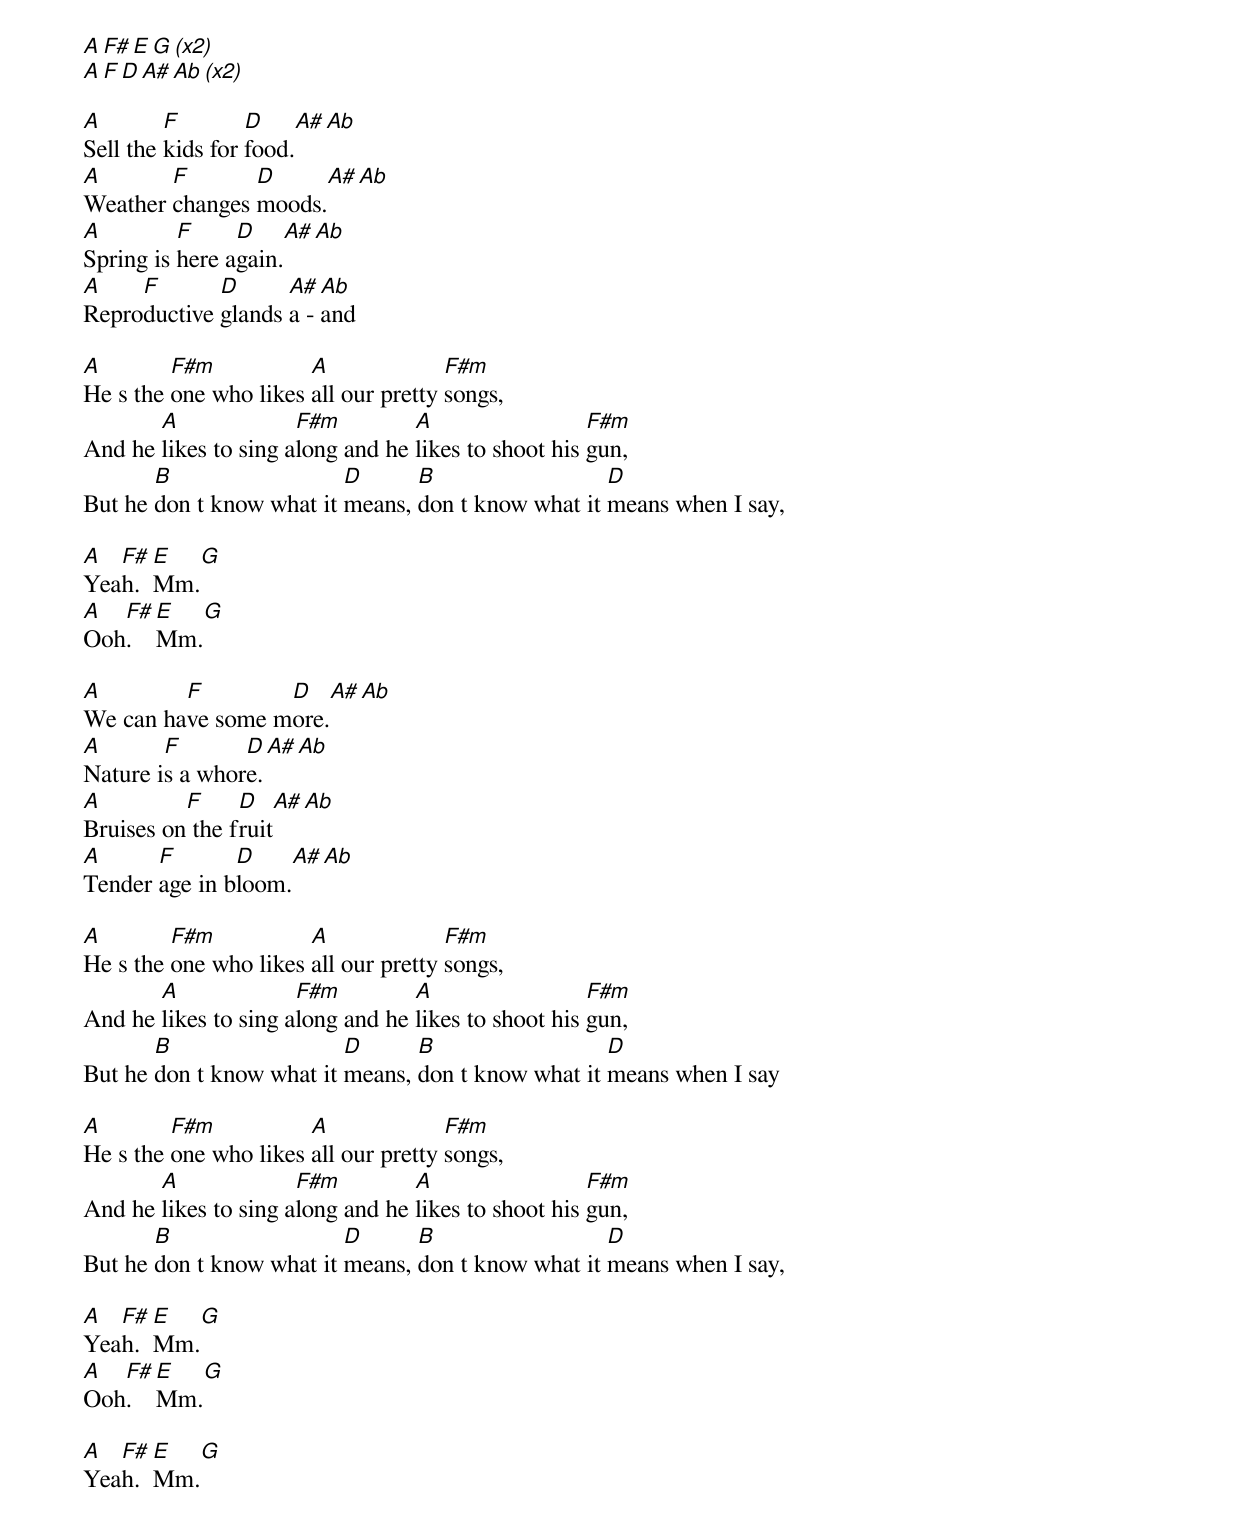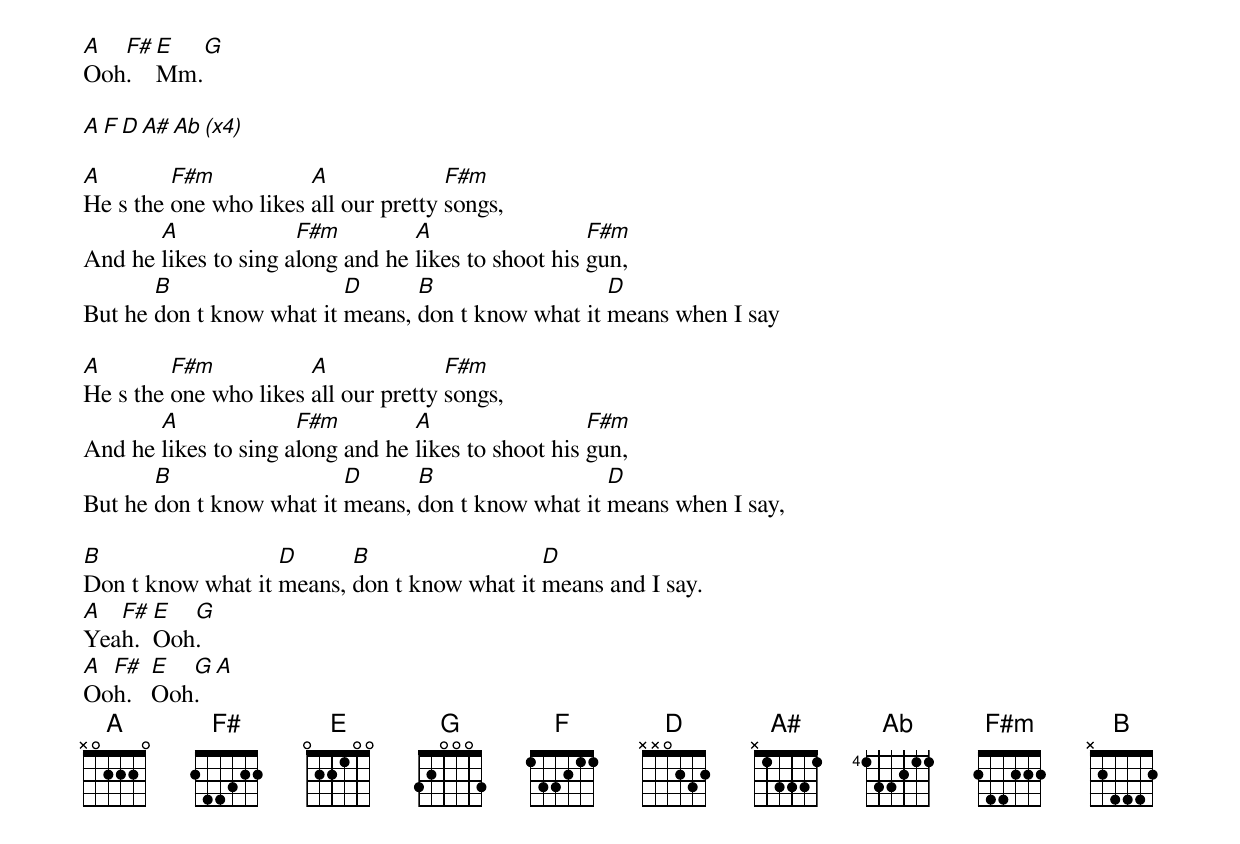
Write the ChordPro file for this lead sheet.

[A][F#][E][G][(x2)]
[A][F][D][A#][Ab][(x2)]

[A]Sell the [F]kids for [D]food.[A#][Ab]
[A]Weather [F]changes [D]moods.[A#][Ab]
[A]Spring is [F]here a[D]gain.[A#][Ab]
[A]Repro[F]ductive [D]glands [A#]a - [Ab]and

[A]He s the [F#m]one who likes [A]all our pretty [F#m]songs,
And he [A]likes to sing a[F#m]long and he [A]likes to shoot his [F#m]gun,
But he [B]don t know what it [D]means, [B]don t know what it [D]means when I say,

[A]Yea[F#]h.  [E]Mm.[G]
[A]Ooh[F#].   [E]Mm.[G]

[A]We can ha[F]ve some m[D]ore.[A#][Ab]
[A]Nature i[F]s a whor[D]e.[A#][Ab]
[A]Bruises on[F] the f[D]ruit[A#][Ab]
[A]Tender [F]age in b[D]loom.[A#][Ab]

[A]He s the [F#m]one who likes [A]all our pretty [F#m]songs,
And he [A]likes to sing a[F#m]long and he [A]likes to shoot his [F#m]gun,
But he [B]don t know what it [D]means, [B]don t know what it [D]means when I say

[A]He s the [F#m]one who likes [A]all our pretty [F#m]songs,
And he [A]likes to sing a[F#m]long and he [A]likes to shoot his [F#m]gun,
But he [B]don t know what it [D]means, [B]don t know what it [D]means when I say,

[A]Yea[F#]h.  [E]Mm.[G]
[A]Ooh[F#].   [E]Mm.[G]

[A]Yea[F#]h.  [E]Mm.[G]
[A]Ooh[F#].   [E]Mm.[G]

[A][F][D][A#][Ab][(x4)]

[A]He s the [F#m]one who likes [A]all our pretty [F#m]songs,
And he [A]likes to sing a[F#m]long and he [A]likes to shoot his [F#m]gun,
But he [B]don t know what it [D]means, [B]don t know what it [D]means when I say

[A]He s the [F#m]one who likes [A]all our pretty [F#m]songs,
And he [A]likes to sing a[F#m]long and he [A]likes to shoot his [F#m]gun,
But he [B]don t know what it [D]means, [B]don t know what it [D]means when I say,

[B]Don t know what it [D]means, [B]don t know what it [D]means and I say.
[A]Yea[F#]h.  [E]Ooh[G].
[A]Oo[F#]h.   [E]Ooh[G].[A]
